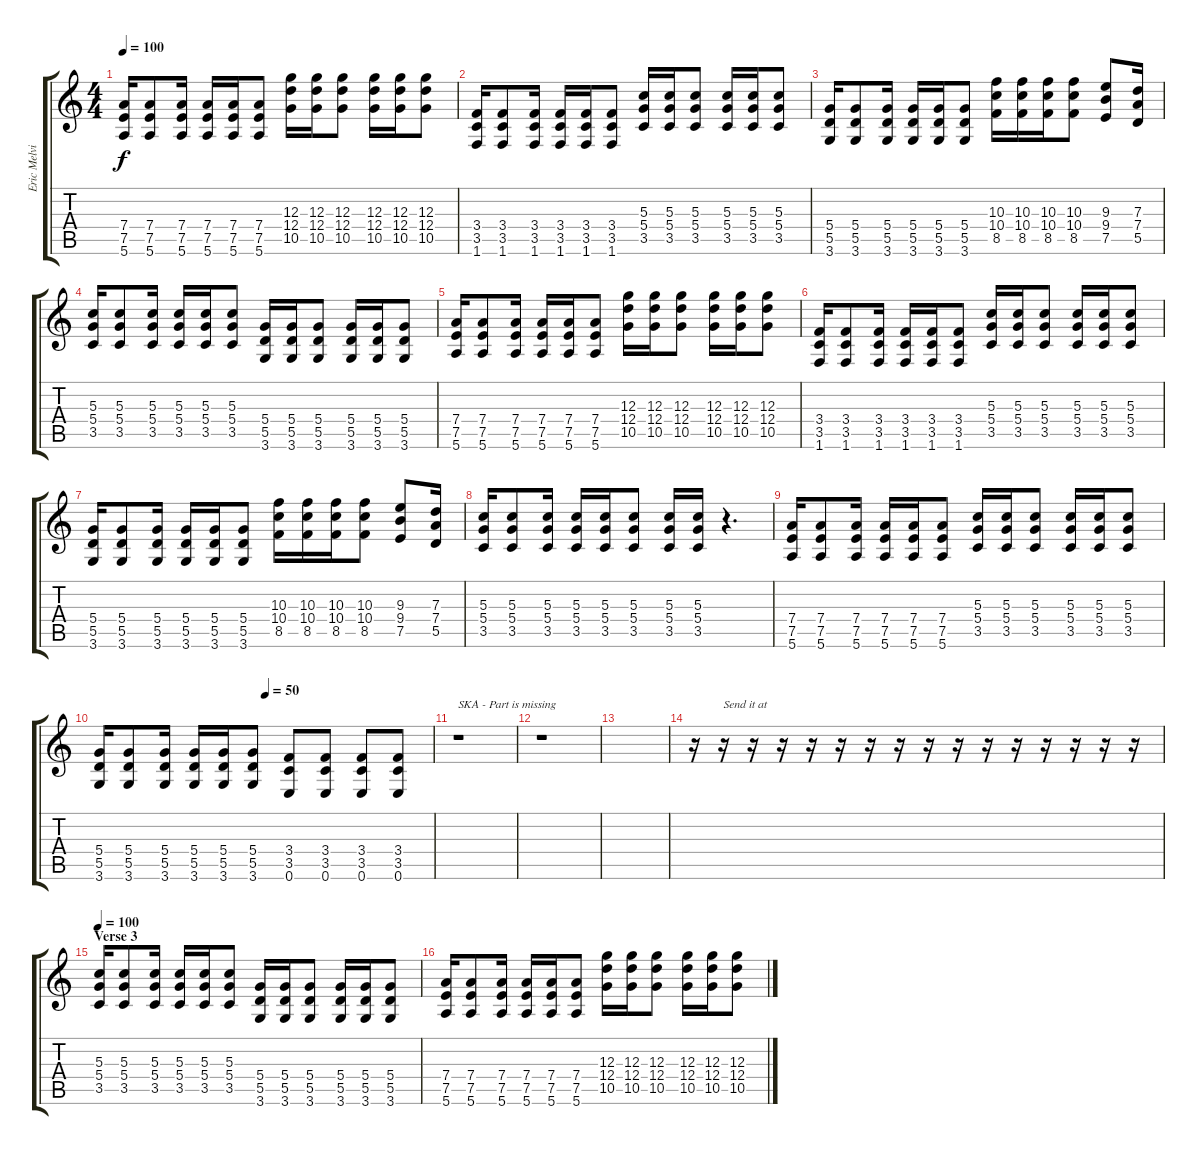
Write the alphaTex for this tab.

\track ("Eric Melvin" "Eric Melvi") {instrument overdrivenguitar}
\staff {score tabs}
\tuning (E4 B3 G3 D3 A2 E2) {hide}
\ts (4 4)
\tempo 100
\clef g2
\ks c
(7.4 7.5 5.6).16{dy f} (7.4 7.5 5.6).8 (7.4 7.5 5.6).16 (7.4 7.5 5.6).16 (7.4 7.5 5.6).16 (7.4 7.5 5.6).8 (12.3 12.4 10.5).16 (12.3 12.4 10.5).16 (12.3 12.4 10.5).8 (12.3 12.4 10.5).16 (12.3 12.4 10.5).16 (12.3 12.4 10.5).8 |
(3.4 3.5 1.6).16 (3.4 3.5 1.6).8 (3.4 3.5 1.6).16 (3.4 3.5 1.6).16 (3.4 3.5 1.6).16 (3.4 3.5 1.6).8 (5.3 5.4 3.5).16 (5.3 5.4 3.5).16 (5.3 5.4 3.5).8 (5.3 5.4 3.5).16 (5.3 5.4 3.5).16 (5.3 5.4 3.5).8 |
(5.4 5.5 3.6).16 (5.4 5.5 3.6).8 (5.4 5.5 3.6).16 (5.4 5.5 3.6).16 (5.4 5.5 3.6).16 (5.4 5.5 3.6).8 (10.3 10.4 8.5).16 (10.3 10.4 8.5).16 (10.3 10.4 8.5).16 (10.3 10.4 8.5).8 (9.3 9.4 7.5).8 (7.3 7.4 5.5).16 |
(5.3 5.4 3.5).16 (5.3 5.4 3.5).8 (5.3 5.4 3.5).16 (5.3 5.4 3.5).16 (5.3 5.4 3.5).16 (5.3 5.4 3.5).8 (5.4 5.5 3.6).16 (5.4 5.5 3.6).16 (5.4 5.5 3.6).8 (5.4 5.5 3.6).16 (5.4 5.5 3.6).16 (5.4 5.5 3.6).8 |
(7.4 7.5 5.6).16 (7.4 7.5 5.6).8 (7.4 7.5 5.6).16 (7.4 7.5 5.6).16 (7.4 7.5 5.6).16 (7.4 7.5 5.6).8 (12.3 12.4 10.5).16 (12.3 12.4 10.5).16 (12.3 12.4 10.5).8 (12.3 12.4 10.5).16 (12.3 12.4 10.5).16 (12.3 12.4 10.5).8 |
(3.4 3.5 1.6).16 (3.4 3.5 1.6).8 (3.4 3.5 1.6).16 (3.4 3.5 1.6).16 (3.4 3.5 1.6).16 (3.4 3.5 1.6).8 (5.3 5.4 3.5).16 (5.3 5.4 3.5).16 (5.3 5.4 3.5).8 (5.3 5.4 3.5).16 (5.3 5.4 3.5).16 (5.3 5.4 3.5).8 |
(5.4 5.5 3.6).16 (5.4 5.5 3.6).8 (5.4 5.5 3.6).16 (5.4 5.5 3.6).16 (5.4 5.5 3.6).16 (5.4 5.5 3.6).8 (10.3 10.4 8.5).16 (10.3 10.4 8.5).16 (10.3 10.4 8.5).16 (10.3 10.4 8.5).8 (9.3 9.4 7.5).8 (7.3 7.4 5.5).16 |
(5.3 5.4 3.5).16 (5.3 5.4 3.5).8 (5.3 5.4 3.5).16 (5.3 5.4 3.5).16 (5.3 5.4 3.5).16 (5.3 5.4 3.5).8 (5.3 5.4 3.5).16 (5.3 5.4 3.5).16 r.4{d} |
(7.4 7.5 5.6).16 (7.4 7.5 5.6).8 (7.4 7.5 5.6).16 (7.4 7.5 5.6).16 (7.4 7.5 5.6).16 (7.4 7.5 5.6).8 (5.3 5.4 3.5).16 (5.3 5.4 3.5).16 (5.3 5.4 3.5).8 (5.3 5.4 3.5).16 (5.3 5.4 3.5).16 (5.3 5.4 3.5).8 |
\tempo (20 0.5)
\tempo (50 0.5)
(5.4 5.5 3.6).16 (5.4 5.5 3.6).8 (5.4 5.5 3.6).16 (5.4 5.5 3.6).16 (5.4 5.5 3.6).16 (5.4 5.5 3.6).8 (3.4 3.5 0.6).8 (3.4 3.5 0.6).8 (3.4 3.5 0.6).8 (3.4 3.5 0.6).8 |
r.1{txt "SKA - Part is missing"} |
r.1 |
|
r.16 r.16{txt "Send it at"} r.16 r.16 r.16 r.16 r.16 r.16 r.16 r.16 r.16 r.16 r.16 r.16 r.16 r.16 |
\section ("" "Verse 3")
\tempo 100
(5.3 5.4 3.5).16 (5.3 5.4 3.5).8 (5.3 5.4 3.5).16 (5.3 5.4 3.5).16 (5.3 5.4 3.5).16 (5.3 5.4 3.5).8 (5.4 5.5 3.6).16 (5.4 5.5 3.6).16 (5.4 5.5 3.6).8 (5.4 5.5 3.6).16 (5.4 5.5 3.6).16 (5.4 5.5 3.6).8 |
(7.4 7.5 5.6).16 (7.4 7.5 5.6).8 (7.4 7.5 5.6).16 (7.4 7.5 5.6).16 (7.4 7.5 5.6).16 (7.4 7.5 5.6).8 (12.3 12.4 10.5).16 (12.3 12.4 10.5).16 (12.3 12.4 10.5).8 (12.3 12.4 10.5).16 (12.3 12.4 10.5).16 (12.3 12.4 10.5).8
